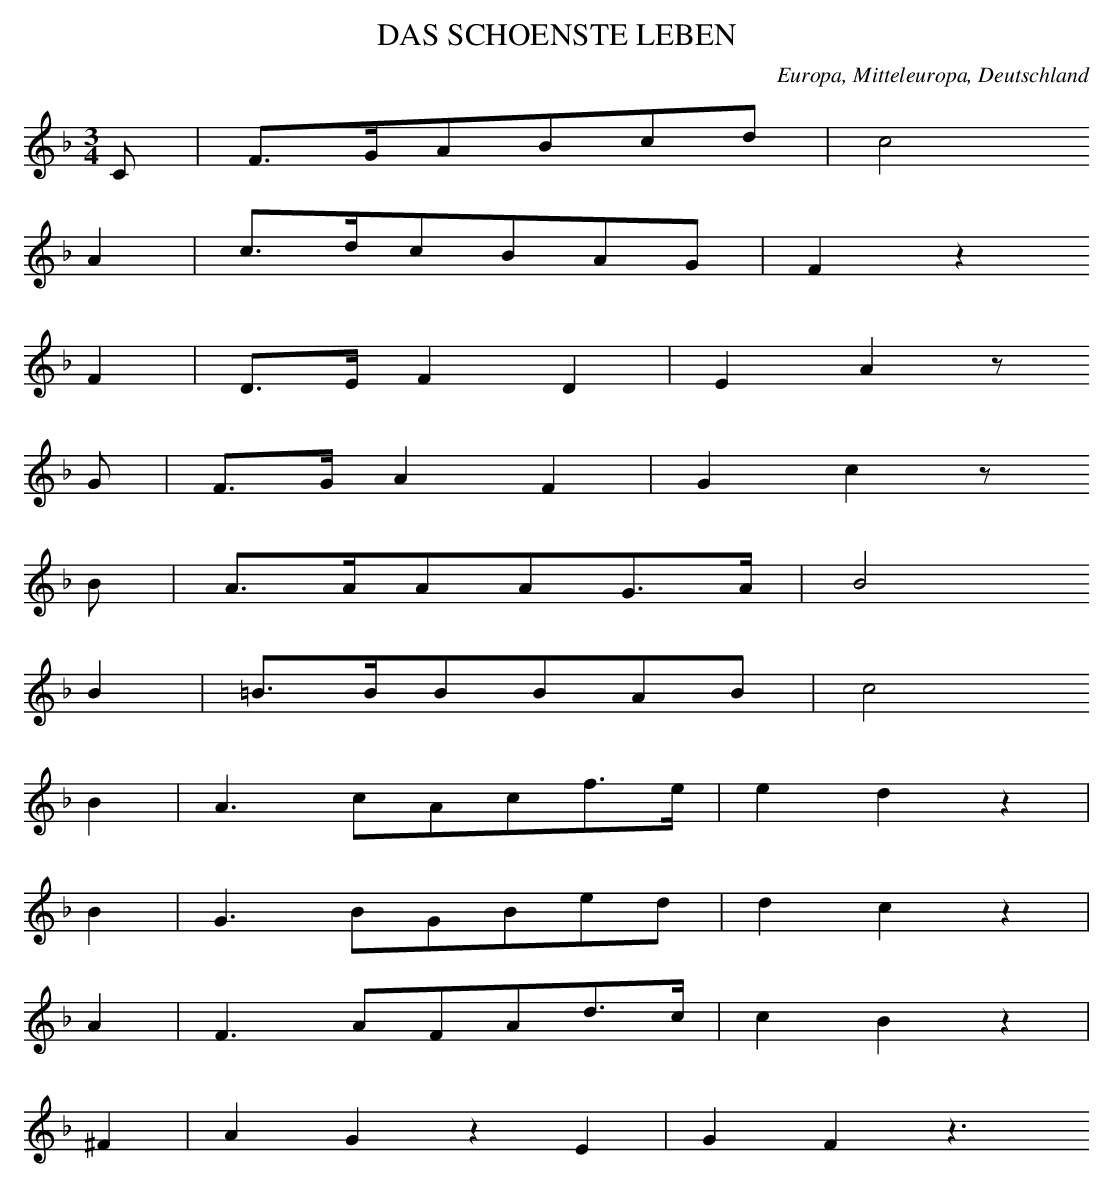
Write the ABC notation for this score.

X:1
T: DAS SCHOENSTE LEBEN
O: Europa, Mitteleuropa, Deutschland
M: 3/4
L: 1/16
K: F
C2 | F3GA2B2c2d2 | c8
A4 | c3dc2B2A2G2 | F4z4
F4 | D3EF4D4 | E4A4z2
G2 | F3GA4F4 | G4c4z2
B2 | A3AA2A2G3A | B8
B4 | =B3BB2B2A2B2 | c8
B4 | A6c2A2c2f3e | e4d4z4 |
B4 | G6B2G2B2e2d2 | d4c4z4 |
A4 | F6A2F2A2d3c | c4B4z4 |
^F4 | A4G4z4E4 | G4F4z6
